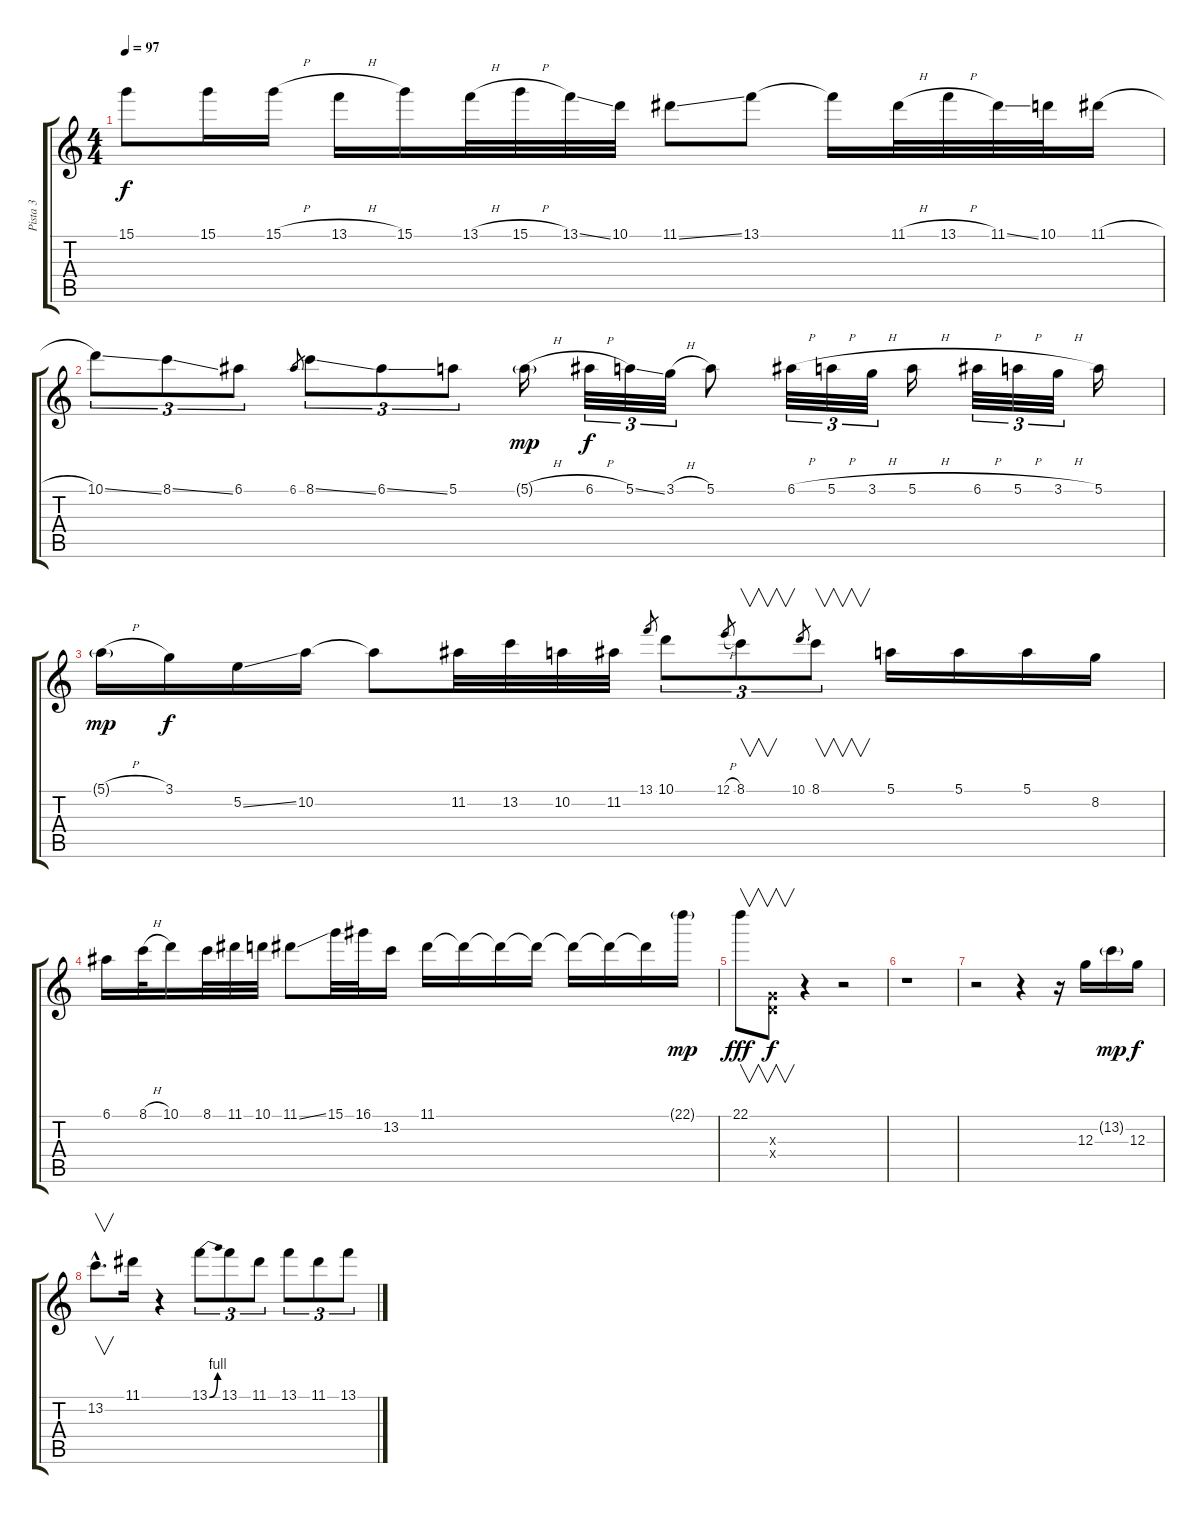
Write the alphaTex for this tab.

\track ("Pista 3" "Pista 3") {instrument distortionguitar}
\staff {score tabs}
\tuning (E4 B3 G3 D3 A2 E2) {hide}
\ts (4 4)
\tempo 97
\clef g2
\ks c
15.1.8{dy f} 15.1.16 15.1{h}.16 13.1{h}.16 15.1.16 13.1{h}.32 15.1{h}.32 13.1{ss}.32 10.1.32 11.1{ss}.8 13.1.8 13.1{t}.16 11.1{h}.32 13.1{h}.32 11.1{ss}.32 10.1.32 11.1{h}.16 |
10.1{ss}.8{tu (3 2)} 8.1{ss}.8{tu (3 2)} 6.1.8{tu (3 2)} 6.1.8{gr} 8.1{ss}.8{tu (3 2)} 6.1{ss}.8{tu (3 2)} 5.1.8{tu (3 2)} 5.1{h g}.16{dy mp} 6.1{h}.32{tu (3 2) dy f} 5.1{ss}.32{tu (3 2)} 3.1{h}.32{tu (3 2)} 5.1.8 6.1{h}.32{tu (3 2)} 5.1{h}.32{tu (3 2)} 3.1{h}.32{tu (3 2)} 5.1{h}.16 6.1{h}.32{tu (3 2)} 5.1{h}.32{tu (3 2)} 3.1{h}.32{tu (3 2)} 5.1.16 |
5.1{h g}.16{dy mp} 3.1.16{dy f} 5.2{ss}.16 10.2.16 10.2{t}.8 11.2.32 13.2.32 10.2.32 11.2.32 13.1.8{gr} 10.1.8{tu (3 2)} 12.1{h}.8{gr} 8.1.8{v tu (3 2)} 10.1.8{gr} 8.1.8{v tu (3 2)} 5.1.16 5.1.16 5.1.16 8.2.16 |
6.1.16 8.1{h}.32 10.1.16 8.1.32 11.1.32 10.1.32 11.1{ss}.8 15.1.32 16.1.32 13.2.16 11.1.16 11.1{t}.16 11.1{t}.16 11.1{t}.16 11.1{t}.16 11.1{t}.16 11.1{t}.16 22.1{g}.16{dy mp} |
22.1.8{v dy fff} (0.3{x} 0.4{x}).8{v dy f} r.4 r.2 |
r.1 |
r.2 r.4 r.16 12.3.16 13.2{g}.16{dy mp} 12.3.16{dy f} |
13.2{hac}.8{v d} 11.1.16 r.4 13.1{be (bend 0 0 60 4)}.8{tu (3 2)} 13.1.8{tu (3 2)} 11.1.8{tu (3 2)} 13.1.8{tu (3 2)} 11.1.8{tu (3 2)} 13.1.8{tu (3 2)}
